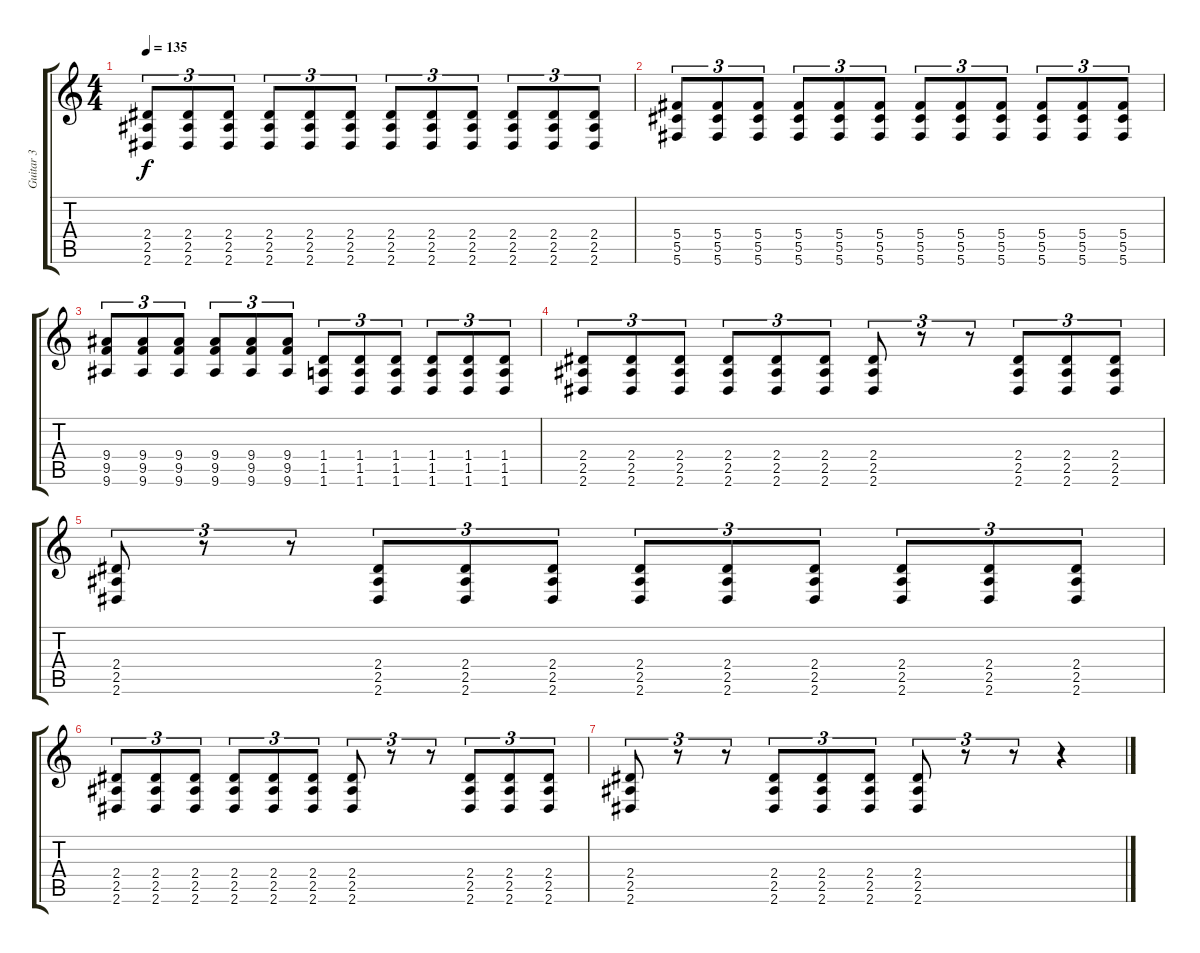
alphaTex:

\track ("Guitar 3" "Guitar 3") {instrument overdrivenguitar}
\staff {score tabs}
\tuning (Eb4 Bb3 Gb3 Db3 Ab2 Db2) {hide}
\ts (4 4)
\tempo 135
\clef g2
\ks c
(2.4 2.5 2.6).8{tu (3 2) dy f} (2.4 2.5 2.6).8{tu (3 2)} (2.4 2.5 2.6).8{tu (3 2)} (2.4 2.5 2.6).8{tu (3 2)} (2.4 2.5 2.6).8{tu (3 2)} (2.4 2.5 2.6).8{tu (3 2)} (2.4 2.5 2.6).8{tu (3 2)} (2.4 2.5 2.6).8{tu (3 2)} (2.4 2.5 2.6).8{tu (3 2)} (2.4 2.5 2.6).8{tu (3 2)} (2.4 2.5 2.6).8{tu (3 2)} (2.4 2.5 2.6).8{tu (3 2)} |
(5.4 5.5 5.6).8{tu (3 2)} (5.4 5.5 5.6).8{tu (3 2)} (5.4 5.5 5.6).8{tu (3 2)} (5.4 5.5 5.6).8{tu (3 2)} (5.4 5.5 5.6).8{tu (3 2)} (5.4 5.5 5.6).8{tu (3 2)} (5.4 5.5 5.6).8{tu (3 2)} (5.4 5.5 5.6).8{tu (3 2)} (5.4 5.5 5.6).8{tu (3 2)} (5.4 5.5 5.6).8{tu (3 2)} (5.4 5.5 5.6).8{tu (3 2)} (5.4 5.5 5.6).8{tu (3 2)} |
(9.4 9.5 9.6).8{tu (3 2)} (9.4 9.5 9.6).8{tu (3 2)} (9.4 9.5 9.6).8{tu (3 2)} (9.4 9.5 9.6).8{tu (3 2)} (9.4 9.5 9.6).8{tu (3 2)} (9.4 9.5 9.6).8{tu (3 2)} (1.4 1.5 1.6).8{tu (3 2)} (1.4 1.5 1.6).8{tu (3 2)} (1.4 1.5 1.6).8{tu (3 2)} (1.4 1.5 1.6).8{tu (3 2)} (1.4 1.5 1.6).8{tu (3 2)} (1.4 1.5 1.6).8{tu (3 2)} |
(2.4 2.5 2.6).8{tu (3 2)} (2.4 2.5 2.6).8{tu (3 2)} (2.4 2.5 2.6).8{tu (3 2)} (2.4 2.5 2.6).8{tu (3 2)} (2.4 2.5 2.6).8{tu (3 2)} (2.4 2.5 2.6).8{tu (3 2)} (2.4 2.5 2.6).8{tu (3 2)} r.8{tu (3 2)} r.8{tu (3 2)} (2.4 2.5 2.6).8{tu (3 2)} (2.4 2.5 2.6).8{tu (3 2)} (2.4 2.5 2.6).8{tu (3 2)} |
(2.4 2.5 2.6).8{tu (3 2)} r.8{tu (3 2)} r.8{tu (3 2)} (2.4 2.5 2.6).8{tu (3 2)} (2.4 2.5 2.6).8{tu (3 2)} (2.4 2.5 2.6).8{tu (3 2)} (2.4 2.5 2.6).8{tu (3 2)} (2.4 2.5 2.6).8{tu (3 2)} (2.4 2.5 2.6).8{tu (3 2)} (2.4 2.5 2.6).8{tu (3 2)} (2.4 2.5 2.6).8{tu (3 2)} (2.4 2.5 2.6).8{tu (3 2)} |
(2.4 2.5 2.6).8{tu (3 2)} (2.4 2.5 2.6).8{tu (3 2)} (2.4 2.5 2.6).8{tu (3 2)} (2.4 2.5 2.6).8{tu (3 2)} (2.4 2.5 2.6).8{tu (3 2)} (2.4 2.5 2.6).8{tu (3 2)} (2.4 2.5 2.6).8{tu (3 2)} r.8{tu (3 2)} r.8{tu (3 2)} (2.4 2.5 2.6).8{tu (3 2)} (2.4 2.5 2.6).8{tu (3 2)} (2.4 2.5 2.6).8{tu (3 2)} |
(2.4 2.5 2.6).8{tu (3 2)} r.8{tu (3 2)} r.8{tu (3 2)} (2.4 2.5 2.6).8{tu (3 2)} (2.4 2.5 2.6).8{tu (3 2)} (2.4 2.5 2.6).8{tu (3 2)} (2.4 2.5 2.6).8{tu (3 2)} r.8{tu (3 2)} r.8{tu (3 2)} r.4
